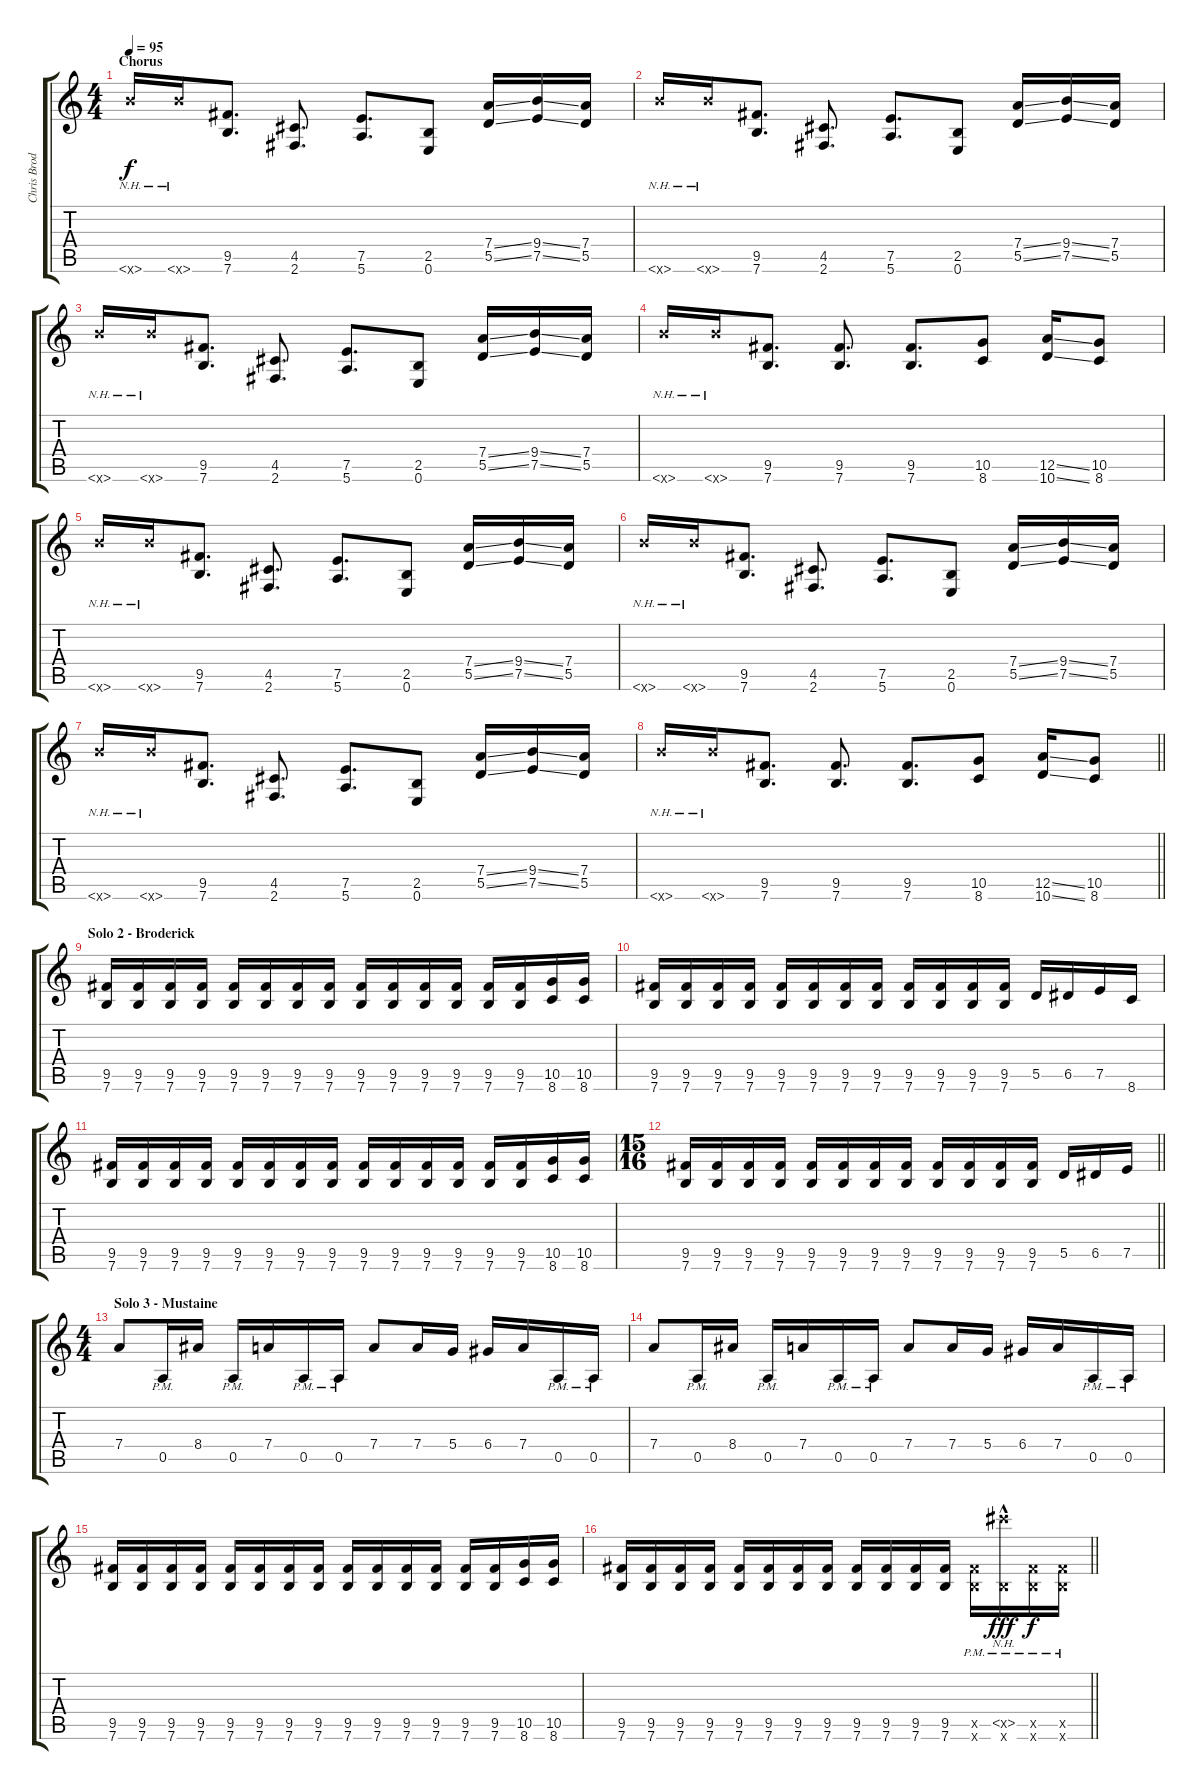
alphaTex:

\track ("Chris Broderick" "Chris Brod") {instrument distortionguitar}
\staff {score tabs}
\tuning (E4 B3 G3 D3 A2 E2) {hide}
\ts (4 4)
\section ("" "Chorus")
\tempo 95
\clef g2
\ks c
7.6{nh x}.16{dy f} 7.6{nh x}.16 (9.5 7.6).8{d} (4.5 2.6).8{d} (7.5 5.6).8{d} (2.5 0.6).8 (7.4{ss} 5.5{ss}).16 (9.4{ss} 7.5{ss}).16 (7.4 5.5).16 |
7.6{nh x}.16 7.6{nh x}.16 (9.5 7.6).8{d} (4.5 2.6).8{d} (7.5 5.6).8{d} (2.5 0.6).8 (7.4{ss} 5.5{ss}).16 (9.4{ss} 7.5{ss}).16 (7.4 5.5).16 |
7.6{nh x}.16 7.6{nh x}.16 (9.5 7.6).8{d} (4.5 2.6).8{d} (7.5 5.6).8{d} (2.5 0.6).8 (7.4{ss} 5.5{ss}).16 (9.4{ss} 7.5{ss}).16 (7.4 5.5).16 |
7.6{nh x}.16 7.6{nh x}.16 (9.5 7.6).8{d} (9.5 7.6).8{d} (9.5 7.6).8{d} (10.5 8.6).8 (12.5{ss} 10.6{ss}).16 (10.5 8.6).8 |
7.6{nh x}.16 7.6{nh x}.16 (9.5 7.6).8{d} (4.5 2.6).8{d} (7.5 5.6).8{d} (2.5 0.6).8 (7.4{ss} 5.5{ss}).16 (9.4{ss} 7.5{ss}).16 (7.4 5.5).16 |
7.6{nh x}.16 7.6{nh x}.16 (9.5 7.6).8{d} (4.5 2.6).8{d} (7.5 5.6).8{d} (2.5 0.6).8 (7.4{ss} 5.5{ss}).16 (9.4{ss} 7.5{ss}).16 (7.4 5.5).16 |
7.6{nh x}.16 7.6{nh x}.16 (9.5 7.6).8{d} (4.5 2.6).8{d} (7.5 5.6).8{d} (2.5 0.6).8 (7.4{ss} 5.5{ss}).16 (9.4{ss} 7.5{ss}).16 (7.4 5.5).16 |
\barLineRight lightlight
7.6{nh x}.16 7.6{nh x}.16 (9.5 7.6).8{d} (9.5 7.6).8{d} (9.5 7.6).8{d} (10.5 8.6).8 (12.5{ss} 10.6{ss}).16 (10.5 8.6).8 |
\section ("" "Solo 2 - Broderick")
(9.5 7.6).16 (9.5 7.6).16 (9.5 7.6).16 (9.5 7.6).16 (9.5 7.6).16 (9.5 7.6).16 (9.5 7.6).16 (9.5 7.6).16 (9.5 7.6).16 (9.5 7.6).16 (9.5 7.6).16 (9.5 7.6).16 (9.5 7.6).16 (9.5 7.6).16 (10.5 8.6).16 (10.5 8.6).16 |
(9.5 7.6).16 (9.5 7.6).16 (9.5 7.6).16 (9.5 7.6).16 (9.5 7.6).16 (9.5 7.6).16 (9.5 7.6).16 (9.5 7.6).16 (9.5 7.6).16 (9.5 7.6).16 (9.5 7.6).16 (9.5 7.6).16 5.5.16 6.5.16 7.5.16 8.6.16 |
(9.5 7.6).16 (9.5 7.6).16 (9.5 7.6).16 (9.5 7.6).16 (9.5 7.6).16 (9.5 7.6).16 (9.5 7.6).16 (9.5 7.6).16 (9.5 7.6).16 (9.5 7.6).16 (9.5 7.6).16 (9.5 7.6).16 (9.5 7.6).16 (9.5 7.6).16 (10.5 8.6).16 (10.5 8.6).16 |
\ts (15 16)
\barLineRight lightlight
(9.5 7.6).16 (9.5 7.6).16 (9.5 7.6).16 (9.5 7.6).16 (9.5 7.6).16 (9.5 7.6).16 (9.5 7.6).16 (9.5 7.6).16 (9.5 7.6).16 (9.5 7.6).16 (9.5 7.6).16 (9.5 7.6).16 5.5.16 6.5.16 7.5.16 |
\ts (4 4)
\section ("" "Solo 3 - Mustaine")
7.4.8 0.5{pm}.16 8.4.16 0.5{pm}.16 7.4.16 0.5{pm}.16 0.5{pm}.16 7.4.8 7.4.16 5.4.16 6.4.16 7.4.16 0.5{pm}.16 0.5{pm}.16 |
7.4.8 0.5{pm}.16 8.4.16 0.5{pm}.16 7.4.16 0.5{pm}.16 0.5{pm}.16 7.4.8 7.4.16 5.4.16 6.4.16 7.4.16 0.5{pm}.16 0.5{pm}.16 |
(9.5 7.6).16 (9.5 7.6).16 (9.5 7.6).16 (9.5 7.6).16 (9.5 7.6).16 (9.5 7.6).16 (9.5 7.6).16 (9.5 7.6).16 (9.5 7.6).16 (9.5 7.6).16 (9.5 7.6).16 (9.5 7.6).16 (9.5 7.6).16 (9.5 7.6).16 (10.5 8.6).16 (10.5 8.6).16 |
\barLineRight lightlight
(9.5 7.6).16 (9.5 7.6).16 (9.5 7.6).16 (9.5 7.6).16 (9.5 7.6).16 (9.5 7.6).16 (9.5 7.6).16 (9.5 7.6).16 (9.5 7.6).16 (9.5 7.6).16 (9.5 7.6).16 (9.5 7.6).16 (9.5{pm x} 7.6{pm x}).16 (9.5{nh hac pm x} 7.6{pm x}).16{dy fff} (9.5{pm x} 7.6{pm x}).16{dy f} (9.5{pm x} 7.6{pm x}).16
